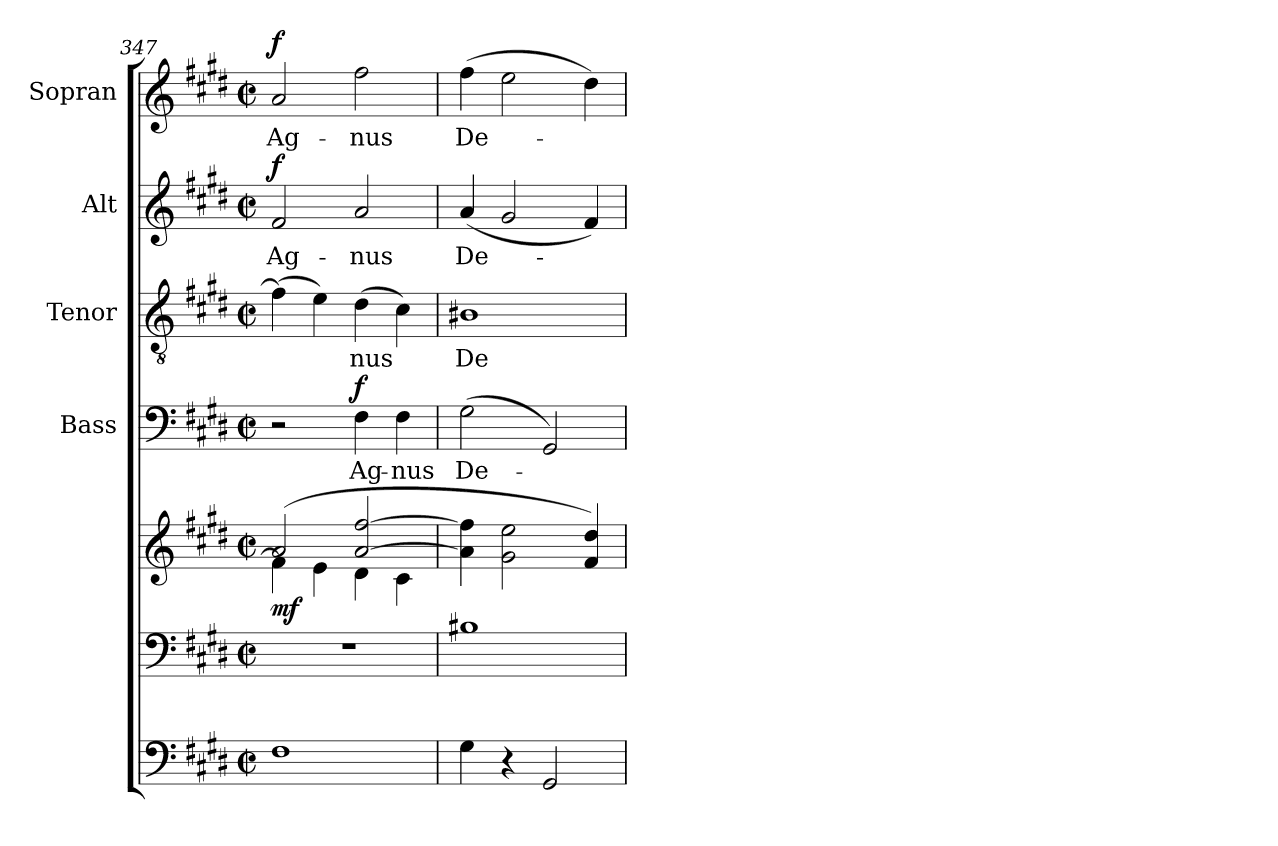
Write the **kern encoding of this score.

**kern	**kern	**kern	**dynam	**kern	**text	**dynam	**kern	**text	**kern	**text	**dynam	**kern	**text	**dynam
*part6	*part5	*part5	*part5	*part4	*part4	*part4	*part3	*part3	*part2	*part2	*part2	*part1	*part1	*part1
*staff7	*staff6	*staff5	*staff5/6	*staff4	*staff4	*staff4	*staff3	*staff3	*staff2	*staff2	*staff2	*staff1	*staff1	*staff1
*	*	*	*	*I"Bass	*	*	*I"Tenor	*	*I"Alt	*	*	*I"Sopran	*	*
*	*	*	*	*I'B.	*	*	*I'T.	*	*I'A.	*	*	*I'S.	*	*
*clefF4	*clefF4	*clefG2	*	*clefF4	*	*	*clefGv2	*	*clefG2	*	*	*clefG2	*	*
*ITrd7c12	*	*	*	*	*	*	*	*	*	*	*	*	*	*
*k[f#c#g#d#]	*k[f#c#g#d#]	*k[f#c#g#d#]	*	*k[f#c#g#d#]	*	*	*k[f#c#g#d#]	*	*k[f#c#g#d#]	*	*	*k[f#c#g#d#]	*	*
*E:	*E:	*E:	*	*E:	*	*	*E:	*	*E:	*	*	*E:	*	*
*M2/2	*M2/2	*M2/2	*	*M2/2	*	*	*M2/2	*	*M2/2	*	*	*M2/2	*	*
*met(c|)	*met(c|)	*met(c|)	*	*met(c|)	*	*	*met(c|)	*	*met(c|)	*	*	*met(c|)	*	*
=347	=347	=347	=347	=347	=347	=347	=347	=347	=347	=347	=347	=347	=347	=347
*	*	*^	*	*	*	*	*	*	*	*	*	*	*	*
!	!	!	!	!LO:DY:b	!	!	!	!	!	!	!LO:LY:b	!LO:DY:a	!	!LO:LY:b	!LO:DY:a
1FF#	1r	(>2a/	4f#\]	mf	2r	.	.	(>4f#\]	.	2f#/	Ag-	f	2a/	Ag-	f
.	.	.	4e\	.	.	.	.	4e\)	.	.	.	.	.	.	.
!	!	!	!	!	!	!LO:LY:b	!LO:DY:a	!	!LO:LY:b	!	!LO:LY:b	!	!	!LO:LY:b	!
.	.	[>2a/ [>2ff#/	4d#\	.	4F#\	Ag-	f	(>4d#\	-nus	2a/	-nus	.	2ff#\	-nus	.
!	!	!	!	!	!	!LO:LY:b	!	!	!	!	!	!	!	!	!
.	.	.	4c#\	.	4F#\	-nus	.	4c#\)	.	.	.	.	.	.	.
=348	=348	=348	=348	=348	=348	=348	=348	=348	=348	=348	=348	=348	=348	=348	=348
!	!	!	!	!	!	!LO:LY:b	!	!	!LO:LY:b	!	!LO:LY:b	!	!	!LO:LY:b	!
*	*	*v	*v	*	*	*	*	*	*	*	*	*	*	*	*
4GG#\	1B#X	4a\] 4ff#\]	.	(<2G#\	De-	.	1B#X	De-	(<4a/	De-	.	(>4ff#\	De-	.
4r	.	2g#\ 2ee\	.	.	.	.	.	.	2g#/	.	.	2ee\	.	.
2GGG#/	.	.	.	2GG#/)	.	.	.	.	.	.	.	.	.	.
.	.	4f#/ 4dd#/)	.	.	.	.	.	.	4f#/)	.	.	4dd#\)	.	.
=	=	=	=	=	=	=	=	=	=	=	=	=	=	=
*-	*-	*-	*-	*-	*-	*-	*-	*-	*-	*-	*-	*-	*-	*-
